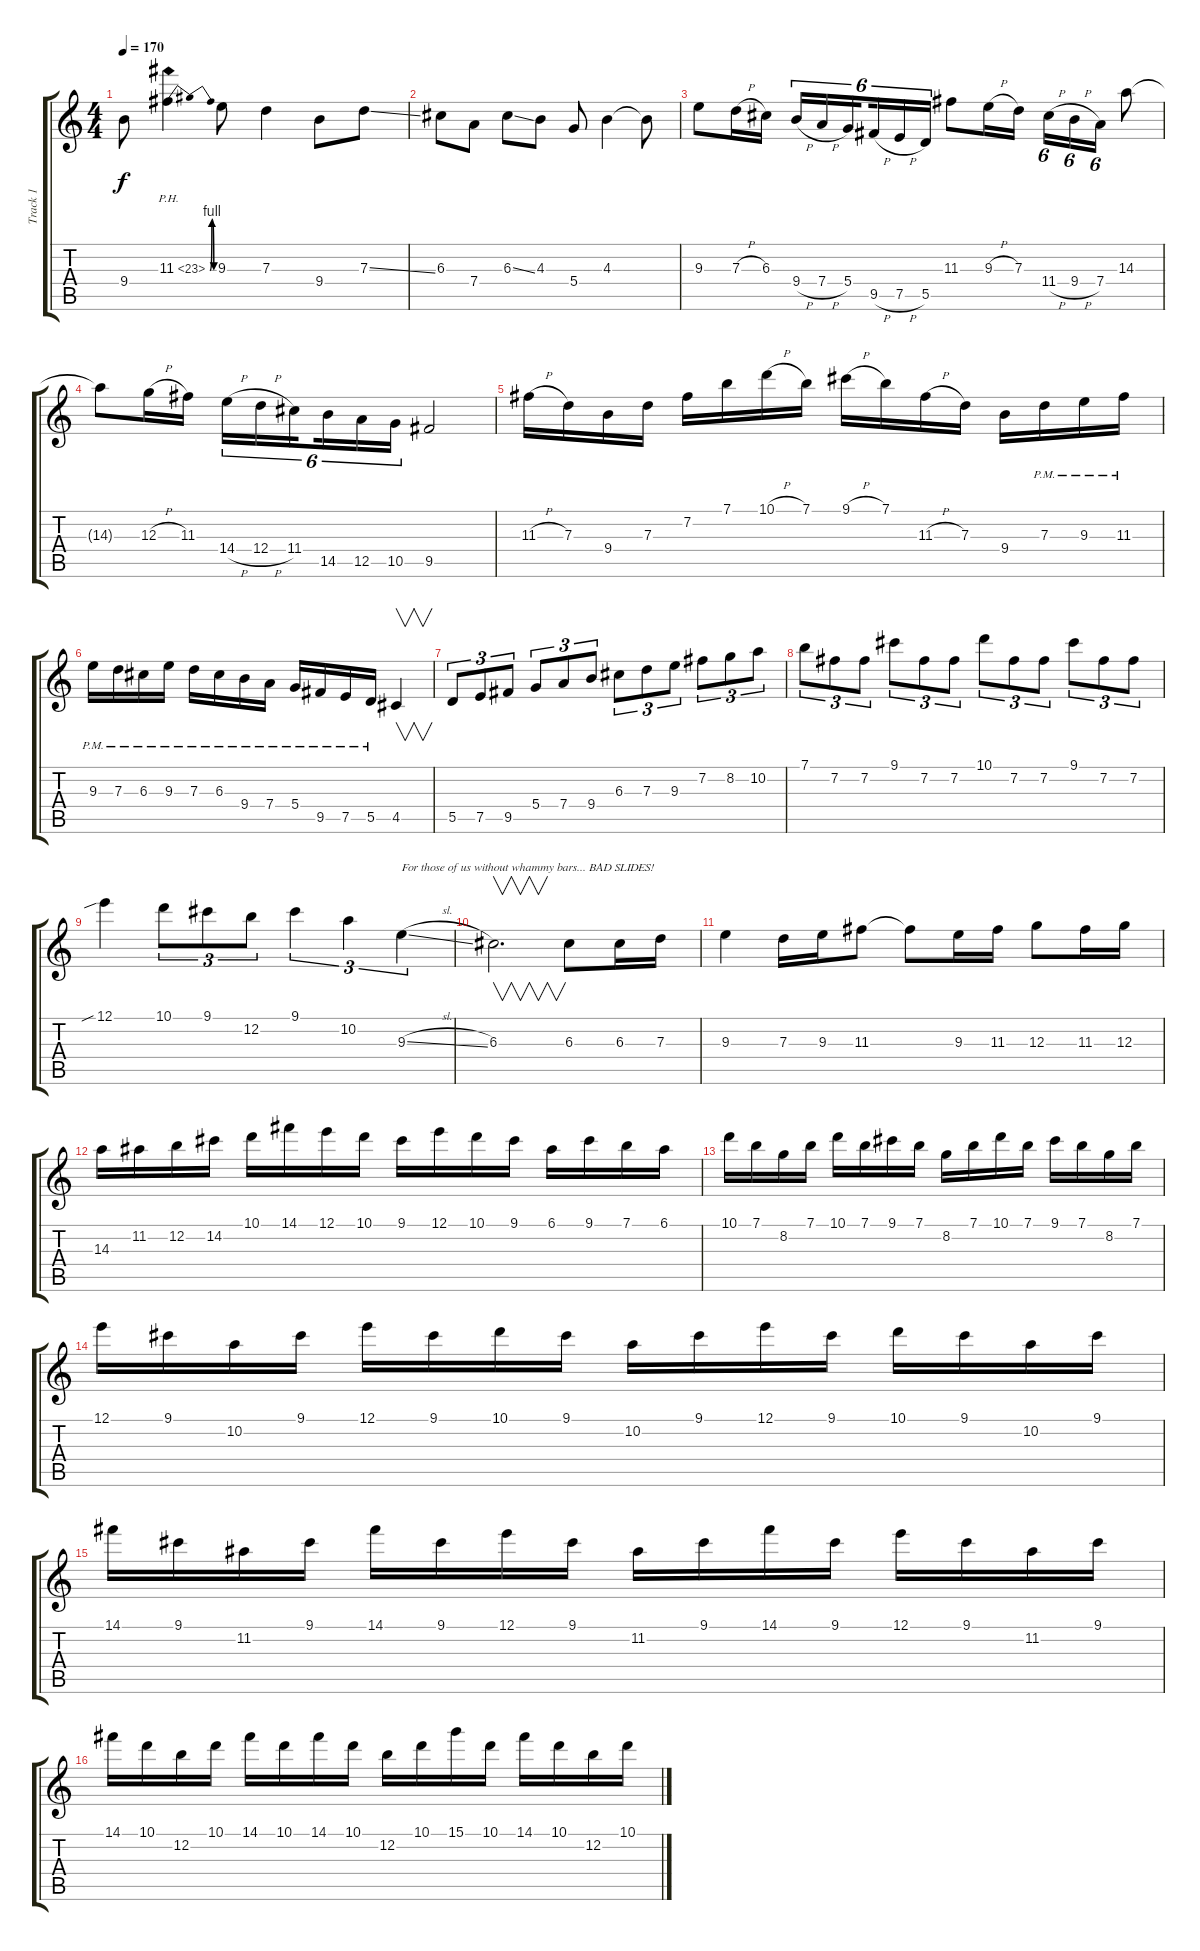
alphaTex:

\track ("Track 1" "Track 1") {instrument overdrivenguitar}
\staff {score tabs}
\tuning (E4 B3 G3 D3 A2 E2) {hide}
\ts (4 4)
\tempo 170
\clef g2
\ks c
9.4.8{dy f} 11.3{be (bendrelease 0 0 30 4 30 4 60 0) ph 12}.4 9.3.8 7.3.4 9.4.8 7.3{ss}.8 |
6.3.8 7.4.8 6.3{ss}.8 4.3.8 5.4.8 4.3.4 4.3{t}.8 |
9.3.8 7.3{h}.16 6.3.16 9.4{h}.16{tu (6 4)} 7.4{h}.16{tu (6 4)} 5.4.16{tu (6 4) beam splitsecondary} 9.5{h}.16{tu (6 4)} 7.5{h}.16{tu (6 4)} 5.5.16{tu (6 4)} 11.3.8 9.3{h}.16 7.3.16 11.4{h}.16{tu (6 4)} 9.4{h}.16{tu (6 4)} 7.4.16{tu (6 4)} 14.3.8 |
14.3{t}.8 12.3{h}.16 11.3.16 14.4{h}.16{tu (6 4)} 12.4{h}.16{tu (6 4)} 11.4.16{tu (6 4) beam splitsecondary} 14.5.16{tu (6 4)} 12.5.16{tu (6 4)} 10.5.16{tu (6 4)} 9.5.2 |
11.3{h}.16 7.3.16 9.4.16 7.3.16 7.2.16 7.1.16 10.1{h}.16 7.1.16 9.1{h}.16 7.1.16 11.3{h}.16 7.3.16 9.4.16 7.3{pm}.16 9.3{pm}.16 11.3{pm}.16 |
9.3{pm}.16 7.3{pm}.16 6.3{pm}.16 9.3{pm}.16 7.3{pm}.16 6.3{pm}.16 9.4{pm}.16 7.4{pm}.16 5.4{pm}.16 9.5{pm}.16 7.5{pm}.16 5.5{pm}.16 4.5.4{v} |
5.5.8{tu (3 2)} 7.5.8{tu (3 2)} 9.5.8{tu (3 2)} 5.4.8{tu (3 2)} 7.4.8{tu (3 2)} 9.4.8{tu (3 2)} 6.3.8{tu (3 2)} 7.3.8{tu (3 2)} 9.3.8{tu (3 2)} 7.2.8{tu (3 2)} 8.2.8{tu (3 2)} 10.2.8{tu (3 2)} |
7.1.8{tu (3 2)} 7.2.8{tu (3 2)} 7.2.8{tu (3 2)} 9.1.8{tu (3 2)} 7.2.8{tu (3 2)} 7.2.8{tu (3 2)} 10.1.8{tu (3 2)} 7.2.8{tu (3 2)} 7.2.8{tu (3 2)} 9.1.8{tu (3 2)} 7.2.8{tu (3 2)} 7.2.8{tu (3 2)} |
12.1{sib}.4 10.1.8{tu (3 2)} 9.1.8{tu (3 2)} 12.2.8{tu (3 2)} 9.1.4{tu (3 2)} 10.2.4{tu (3 2)} 9.3{sl}.4{tu (3 2) txt "For those of us without whammy bars... BAD SLIDES!"} |
6.3.2{v d} 6.3.8 6.3.16 7.3.16 |
9.3.4 7.3.16 9.3.16 11.3.8 11.3{t}.8 9.3.16 11.3.16 12.3.8 11.3.16 12.3.16 |
14.3.16 11.2.16 12.2.16 14.2.16 10.1.16 14.1.16 12.1.16 10.1.16 9.1.16 12.1.16 10.1.16 9.1.16 6.1.16 9.1.16 7.1.16 6.1.16 |
10.1.16 7.1.16 8.2.16 7.1.16 10.1.16 7.1.16 9.1.16 7.1.16 8.2.16 7.1.16 10.1.16 7.1.16 9.1.16 7.1.16 8.2.16 7.1.16 |
12.1.16 9.1.16 10.2.16 9.1.16 12.1.16 9.1.16 10.1.16 9.1.16 10.2.16 9.1.16 12.1.16 9.1.16 10.1.16 9.1.16 10.2.16 9.1.16 |
14.1.16 9.1.16 11.2.16 9.1.16 14.1.16 9.1.16 12.1.16 9.1.16 11.2.16 9.1.16 14.1.16 9.1.16 12.1.16 9.1.16 11.2.16 9.1.16 |
14.1.16 10.1.16 12.2.16 10.1.16 14.1.16 10.1.16 14.1.16 10.1.16 12.2.16 10.1.16 15.1.16 10.1.16 14.1.16 10.1.16 12.2.16 10.1.16
